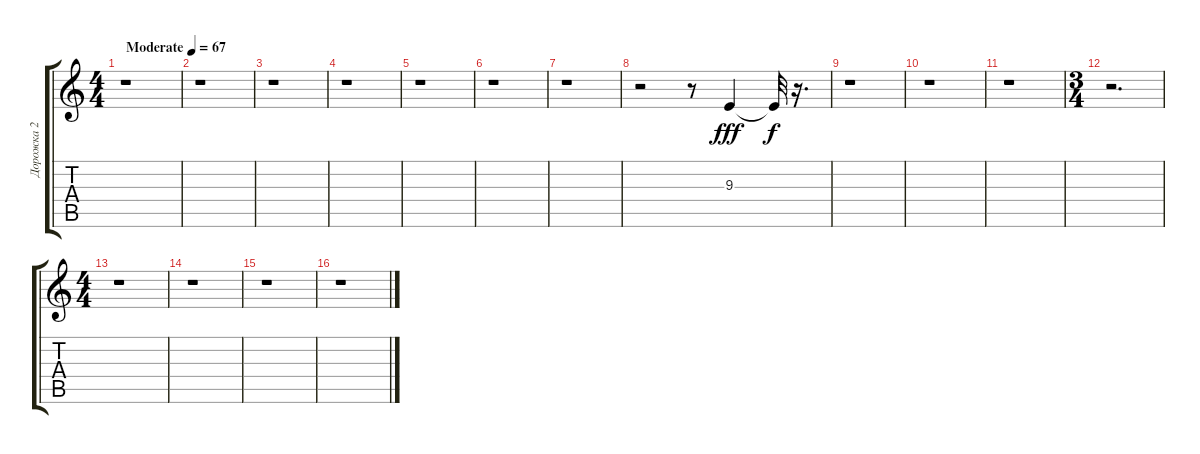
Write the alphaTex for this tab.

\track ("Дорожка 2" "Дорожка 2") {instrument oboe}
\staff {score tabs}
\tuning (E4 B3 G3 D3 A2 E2) {hide}
\ts (4 4)
\tempo (67 "Moderate")
\clef g2
\ks c
r.1{dy fff instrument oboe} |
r.1 |
r.1 |
r.1 |
r.1 |
r.1 |
r.1 |
r.2 r.8 9.3.4 9.3{t}.32{dy f} r.16{d} |
r.1 |
r.1 |
r.1 |
\ts (3 4)
r.2{d} |
\ts (4 4)
r.1 |
r.1 |
r.1 |
r.1
